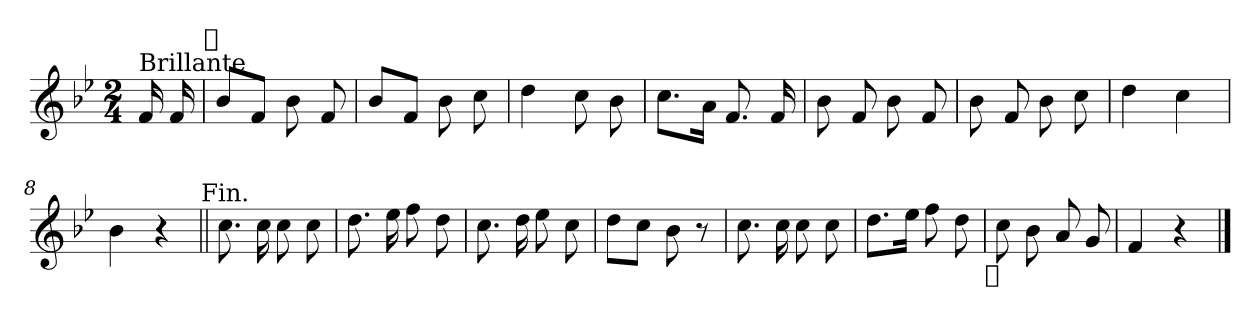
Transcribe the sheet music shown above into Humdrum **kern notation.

**kern
*part1
*staff1
*clefG2
*k[b-e-]
*B-:
*M2/4
=
!LO:TX:a:t=Brillante
16f/
16f/
!LO:TX:a:t=𝄋
=1
8b-/L
8f/J
8b-\
8f/
=2
8b-/L
8f/J
8b-\
8cc\
=3
4dd\
8cc\
8b-\
=4
8.cc\L
16a\Jk
8.f/
16f/
=5
8b-\
8f/
8b-\
8f/
=6
8b-\
8f/
8b-\
8cc\
=7
4dd\
4cc\
!!LO:LB:g=z
=8
4b-\
4r
!LO:TX:a:t=Fin.
=9||
8.cc\
16cc\
8cc\
8cc\
=10
8.dd\
16ee-\
8ff\
8dd\
=11
8.cc\
16dd\
8ee-\
8cc\
=12
8dd\L
8cc\J
8b-\
8r
=13
8.cc\
16cc\
8cc\
8cc\
=14
8.dd\L
16ee-\Jk
8ff\
8dd\
!LO:TX:b:t=𝄋
=15
8cc\
8b-\
8a/
8g/
=16
4f/
4r
==
*-
